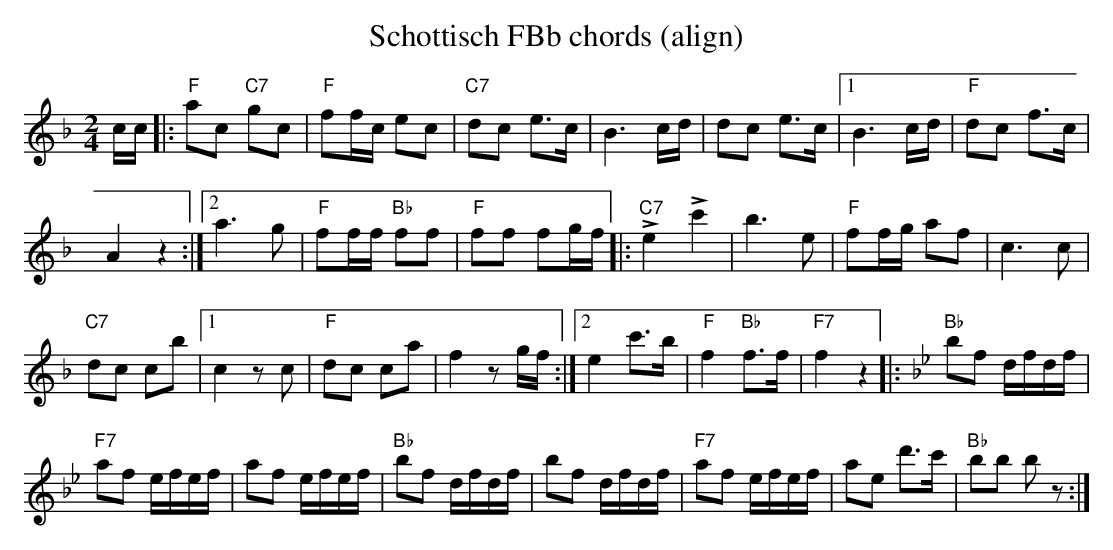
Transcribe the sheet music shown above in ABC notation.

X:1
T: Schottisch FBb chords (align)
M:2/4
L:1/8
K:F %%MIDI gchordon
c/c/ |: "F"ac "C7"gc | "F"ff/c/ ec | "C7"dc e>c | B3c/d/ | dc e>c |1 \
B3c/d/ | "F"dc f>c |
 A2z2 :|2 a3g | "F"ff/f/ "Bb"ff | "F"ff fg/f/  \
|:  "C7"+>+e2 +>+c'2 | b3e | "F"ff/g/ af | c3c |
 "C7"dc cb |1 c2zc | "F"dc ca | \
f2zg/f/ :|2 e2 c'>b | "F"f2"Bb"f>f | "F7"f2z2 |: [L:1/16] [K:Bb] "Bb"b2f2 dfdf |
 "F7"a2f2 efef | a2f2 efef | \
"Bb"b2f2 dfdf | b2f2 dfdf | "F7"a2f2 efef |  a2e2 d'3c' | "Bb"b2b2 b2z2 :|
